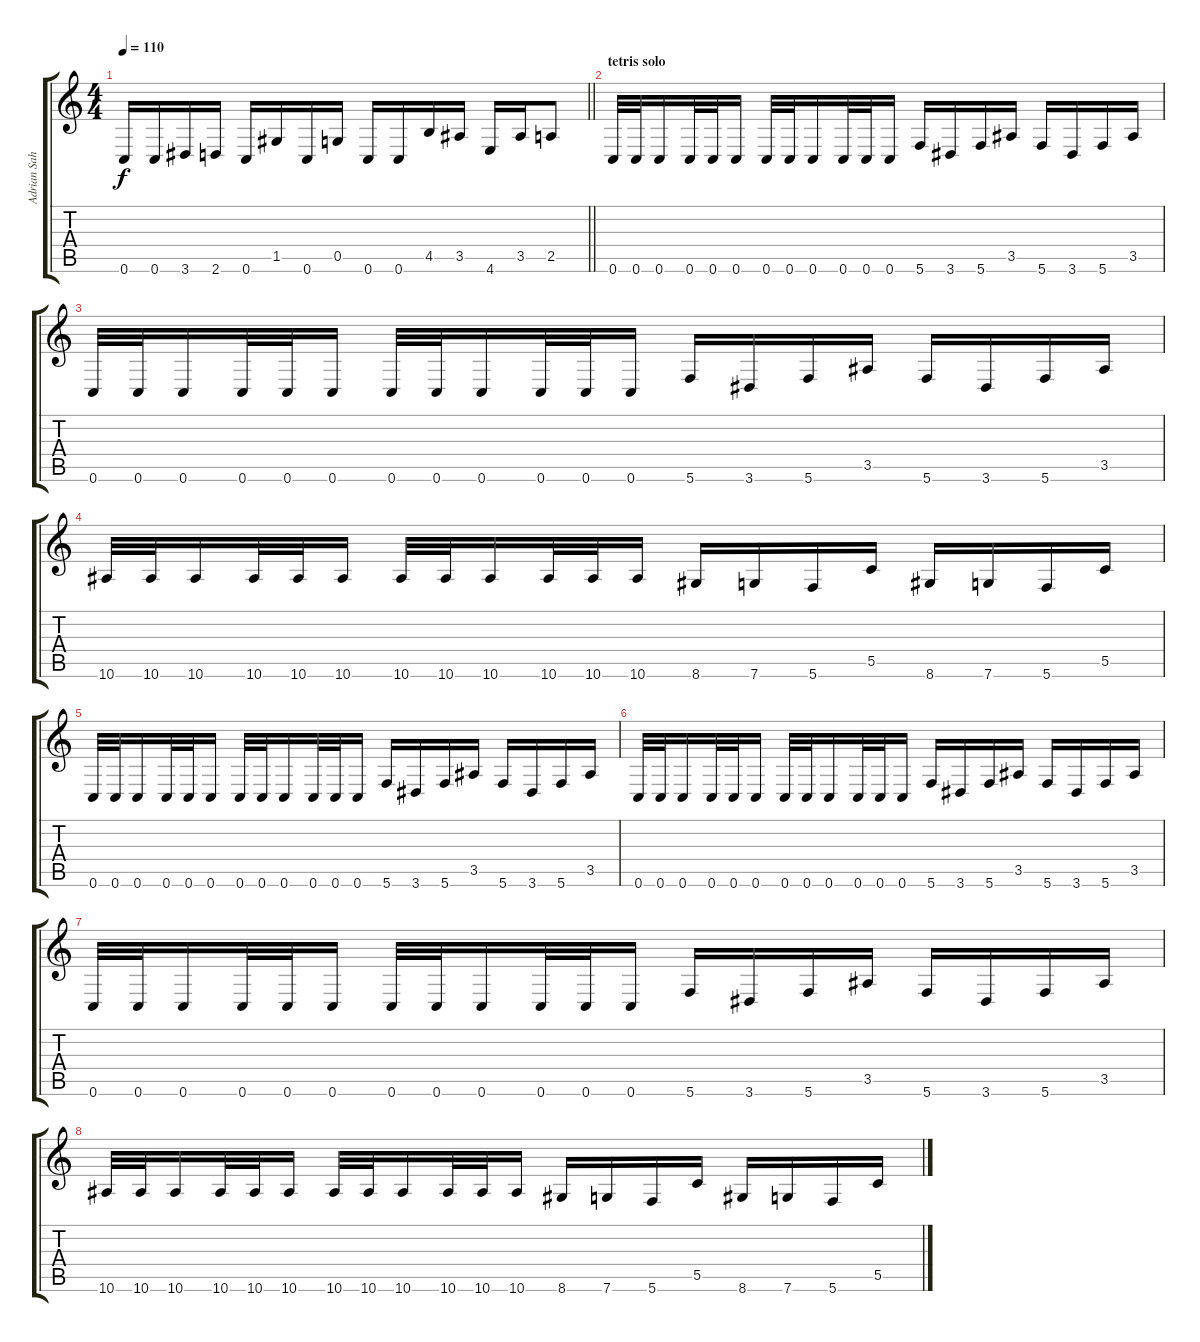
\track ("Adrian Sahid" "Adrian Sah") {instrument distortionguitar}
\staff {score tabs}
\tuning (D4 A3 F3 C3 G2 C2) {hide}
\ts (4 4)
\tempo 110
\clef g2
\barLineRight lightlight
\ks c
0.6.16{dy f} 0.6.16 3.6.16 2.6.16 0.6.16 1.5.16 0.6.16 0.5.16 0.6.16 0.6.16 4.5.16 3.5.16 4.6.16 3.5.16 2.5.8 |
\section ("" "tetris solo")
0.6.32 0.6.32 0.6.16 0.6.32 0.6.32 0.6.16 0.6.32 0.6.32 0.6.16 0.6.32 0.6.32 0.6.16 5.6.16 3.6.16 5.6.16 3.5.16 5.6.16 3.6.16 5.6.16 3.5.16 |
0.6.32 0.6.32 0.6.16 0.6.32 0.6.32 0.6.16 0.6.32 0.6.32 0.6.16 0.6.32 0.6.32 0.6.16 5.6.16 3.6.16 5.6.16 3.5.16 5.6.16 3.6.16 5.6.16 3.5.16 |
10.6.32 10.6.32 10.6.16 10.6.32 10.6.32 10.6.16 10.6.32 10.6.32 10.6.16 10.6.32 10.6.32 10.6.16 8.6.16 7.6.16 5.6.16 5.5.16 8.6.16 7.6.16 5.6.16 5.5.16 |
0.6.32 0.6.32 0.6.16 0.6.32 0.6.32 0.6.16 0.6.32 0.6.32 0.6.16 0.6.32 0.6.32 0.6.16 5.6.16 3.6.16 5.6.16 3.5.16 5.6.16 3.6.16 5.6.16 3.5.16 |
0.6.32 0.6.32 0.6.16 0.6.32 0.6.32 0.6.16 0.6.32 0.6.32 0.6.16 0.6.32 0.6.32 0.6.16 5.6.16 3.6.16 5.6.16 3.5.16 5.6.16 3.6.16 5.6.16 3.5.16 |
0.6.32 0.6.32 0.6.16 0.6.32 0.6.32 0.6.16 0.6.32 0.6.32 0.6.16 0.6.32 0.6.32 0.6.16 5.6.16 3.6.16 5.6.16 3.5.16 5.6.16 3.6.16 5.6.16 3.5.16 |
10.6.32 10.6.32 10.6.16 10.6.32 10.6.32 10.6.16 10.6.32 10.6.32 10.6.16 10.6.32 10.6.32 10.6.16 8.6.16 7.6.16 5.6.16 5.5.16 8.6.16 7.6.16 5.6.16 5.5.16
